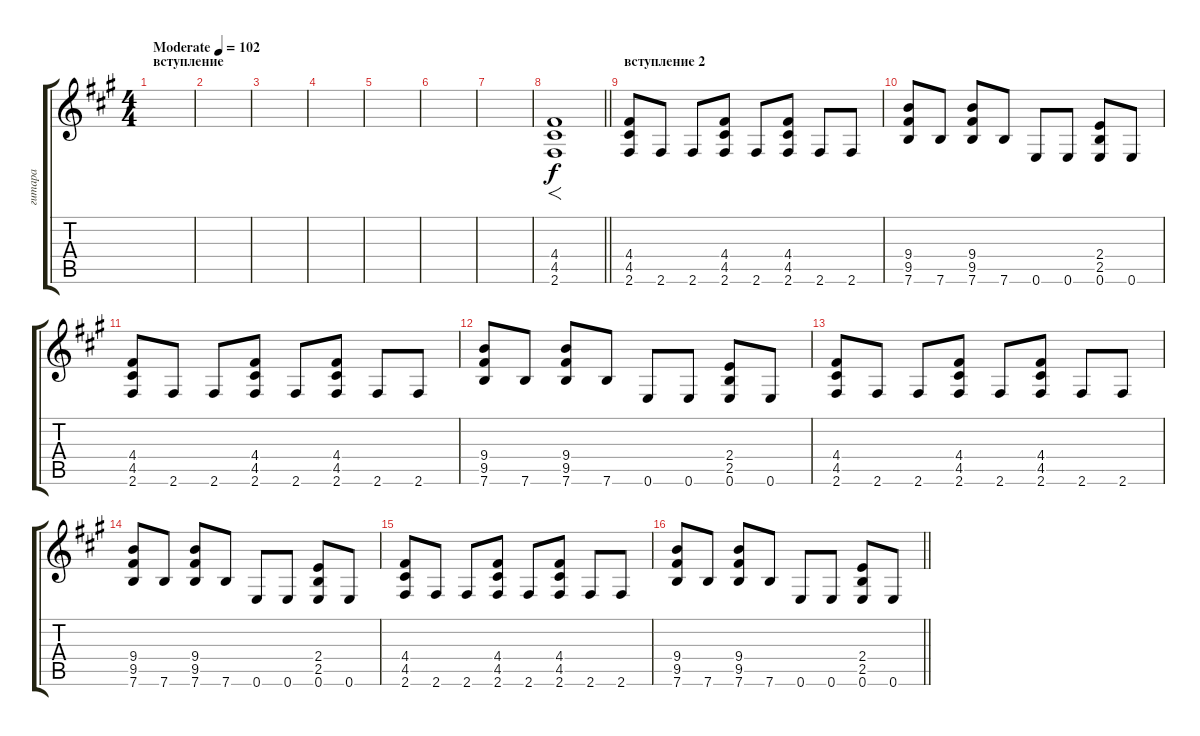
\track ("гитара" "гитара") {instrument distortionguitar}
\staff {score tabs}
\tuning (E4 B3 G3 D3 A2 E2) {hide}
\ts (4 4)
\section ("" "вступление")
\tempo (102 "Moderate")
\clef g2
\ks f#minor
|
|
|
|
|
|
|
\barLineRight lightlight
(4.4 4.5 2.6).1{f} |
\section ("" "вступление 2")
(4.4 4.5 2.6).8 2.6.8 2.6.8 (4.4 4.5 2.6).8 2.6.8 (4.4 4.5 2.6).8 2.6.8 2.6.8 |
(9.4 9.5 7.6).8 7.6.8 (9.4 9.5 7.6).8 7.6.8 0.6.8 0.6.8 (2.4 2.5 0.6).8 0.6.8 |
(4.4 4.5 2.6).8 2.6.8 2.6.8 (4.4 4.5 2.6).8 2.6.8 (4.4 4.5 2.6).8 2.6.8 2.6.8 |
(9.4 9.5 7.6).8 7.6.8 (9.4 9.5 7.6).8 7.6.8 0.6.8 0.6.8 (2.4 2.5 0.6).8 0.6.8 |
(4.4 4.5 2.6).8 2.6.8 2.6.8 (4.4 4.5 2.6).8 2.6.8 (4.4 4.5 2.6).8 2.6.8 2.6.8 |
(9.4 9.5 7.6).8 7.6.8 (9.4 9.5 7.6).8 7.6.8 0.6.8 0.6.8 (2.4 2.5 0.6).8 0.6.8 |
(4.4 4.5 2.6).8 2.6.8 2.6.8 (4.4 4.5 2.6).8 2.6.8 (4.4 4.5 2.6).8 2.6.8 2.6.8 |
\barLineRight lightlight
(9.4 9.5 7.6).8 7.6.8 (9.4 9.5 7.6).8 7.6.8 0.6.8 0.6.8 (2.4 2.5 0.6).8 0.6.8
